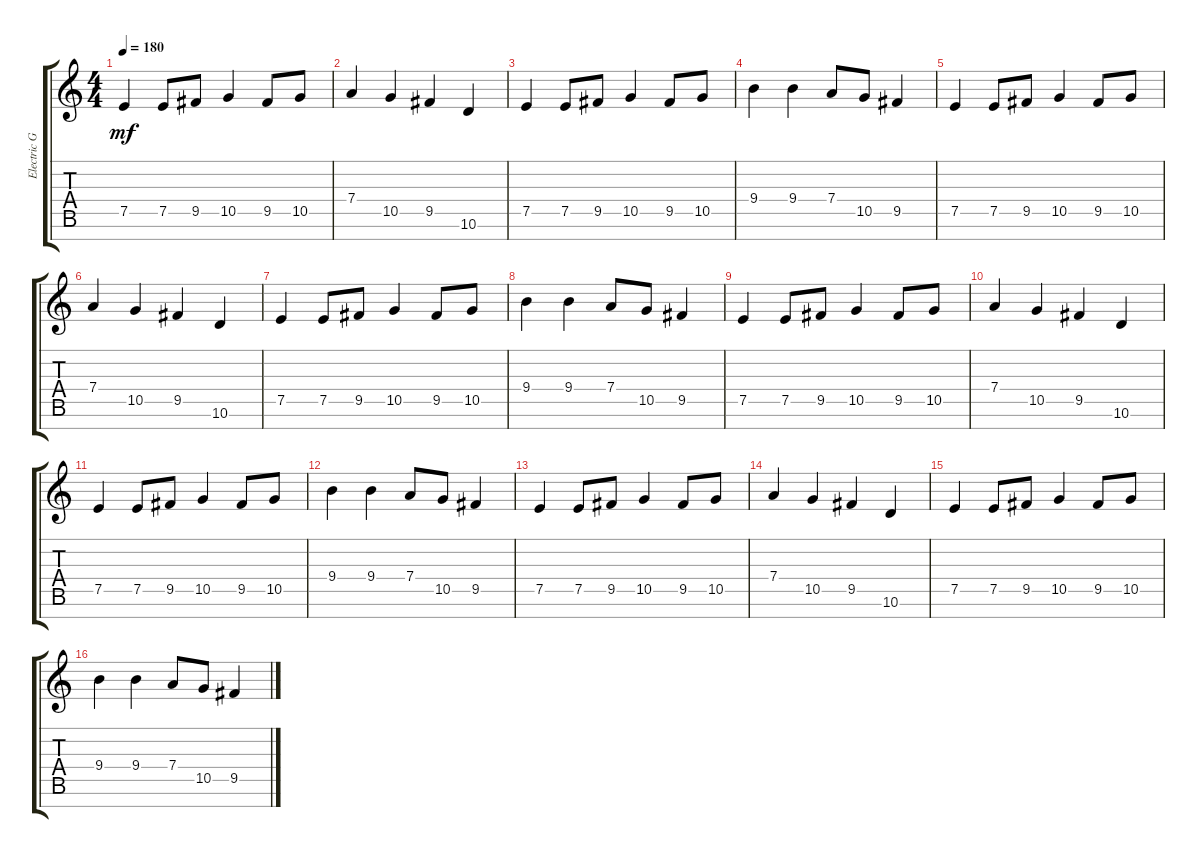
\track ("Electric Guitar" "Electric G") {instrument distortionguitar}
\staff {score tabs}
\tuning (E4 B3 G3 D3 A2 E2 B1) {hide}
\ts (4 4)
\tempo 180
\clef g2
\ks c
7.5.4{dy mf instrument distortionguitar} 7.5.8 9.5.8 10.5.4 9.5.8 10.5.8 |
7.4.4 10.5.4 9.5.4 10.6.4 |
7.5.4 7.5.8 9.5.8 10.5.4 9.5.8 10.5.8 |
9.4.4 9.4.4 7.4.8 10.5.8 9.5.4 |
7.5.4 7.5.8 9.5.8 10.5.4 9.5.8 10.5.8 |
7.4.4 10.5.4 9.5.4 10.6.4 |
7.5.4 7.5.8 9.5.8 10.5.4 9.5.8 10.5.8 |
9.4.4 9.4.4 7.4.8 10.5.8 9.5.4 |
7.5.4 7.5.8 9.5.8 10.5.4 9.5.8 10.5.8 |
7.4.4 10.5.4 9.5.4 10.6.4 |
7.5.4 7.5.8 9.5.8 10.5.4 9.5.8 10.5.8 |
9.4.4 9.4.4 7.4.8 10.5.8 9.5.4 |
7.5.4 7.5.8 9.5.8 10.5.4 9.5.8 10.5.8 |
7.4.4 10.5.4 9.5.4 10.6.4 |
7.5.4 7.5.8 9.5.8 10.5.4 9.5.8 10.5.8 |
9.4.4 9.4.4 7.4.8 10.5.8 9.5.4
